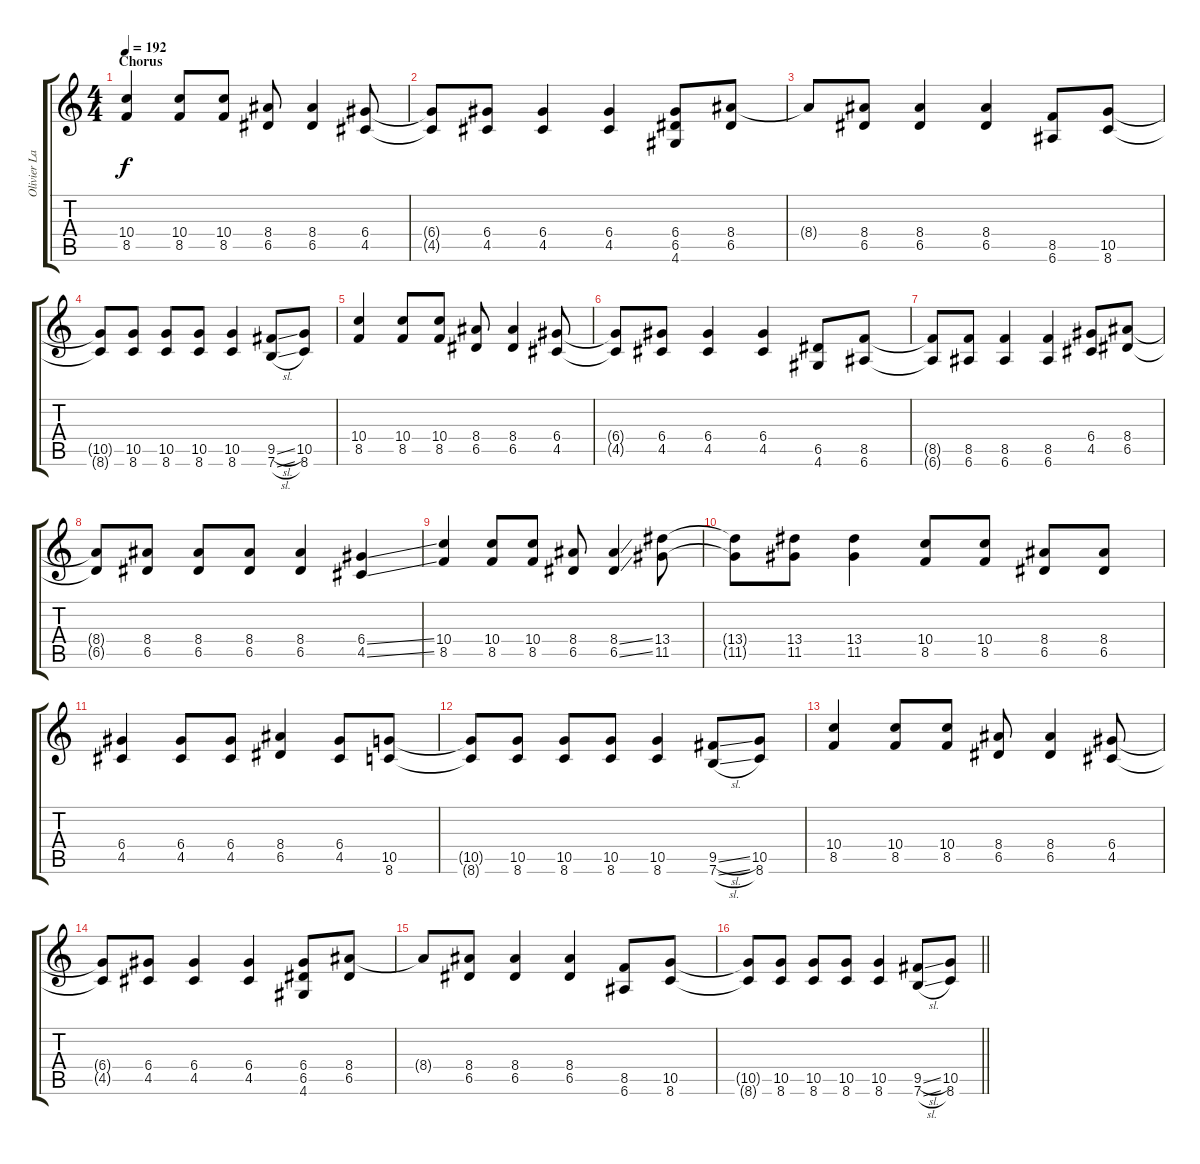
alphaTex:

\track ("Olivier Lavoie" "Olivier La") {instrument overdrivenguitar}
\staff {score tabs}
\tuning (E4 B3 G3 D3 A2 E2) {hide}
\ts (4 4)
\section ("" "Chorus")
\tempo 192
\clef g2
\ks c
(10.4 8.5).4{dy f} (10.4 8.5).8 (10.4 8.5).8 (8.4 6.5).8 (8.4 6.5).4 (6.4 4.5).8 |
(6.4{t} 4.5{t}).8 (6.4 4.5).8 (6.4 4.5).4 (6.4 4.5).4 (6.4 6.5 4.6).8 (8.4 6.5).8 |
8.4{t}.8 (8.4 6.5).8 (8.4 6.5).4 (8.4 6.5).4 (8.5 6.6).8 (10.5 8.6).8 |
(10.5{t} 8.6{t}).8 (10.5 8.6).8 (10.5 8.6).8 (10.5 8.6).8 (10.5 8.6).4 (9.5{sl} 7.6{sl}).8 (10.5 8.6).8 |
(10.4 8.5).4 (10.4 8.5).8 (10.4 8.5).8 (8.4 6.5).8 (8.4 6.5).4 (6.4 4.5).8 |
(6.4{t} 4.5{t}).8 (6.4 4.5).8 (6.4 4.5).4 (6.4 4.5).4 (6.5 4.6).8 (8.5 6.6).8 |
(8.5{t} 6.6{t}).8 (8.5 6.6).8 (8.5 6.6).4 (8.5 6.6).4 (6.4 4.5).8 (8.4 6.5).8 |
(8.4{t} 6.5{t}).8 (8.4 6.5).8 (8.4 6.5).8 (8.4 6.5).8 (8.4 6.5).4 (6.4{ss} 4.5{ss}).4 |
(10.4 8.5).4 (10.4 8.5).8 (10.4 8.5).8 (8.4 6.5).8 (8.4{ss} 6.5{ss}).4 (13.4 11.5).8 |
(13.4{t} 11.5{t}).8 (13.4 11.5).8 (13.4 11.5).4 (10.4 8.5).8 (10.4 8.5).8 (8.4 6.5).8 (8.4 6.5).8 |
(6.4 4.5).4 (6.4 4.5).8 (6.4 4.5).8 (8.4 6.5).4 (6.4 4.5).8 (10.5 8.6).8 |
(10.5{t} 8.6{t}).8 (10.5 8.6).8 (10.5 8.6).8 (10.5 8.6).8 (10.5 8.6).4 (9.5{sl} 7.6{sl}).8 (10.5 8.6).8 |
(10.4 8.5).4 (10.4 8.5).8 (10.4 8.5).8 (8.4 6.5).8 (8.4 6.5).4 (6.4 4.5).8 |
(6.4{t} 4.5{t}).8 (6.4 4.5).8 (6.4 4.5).4 (6.4 4.5).4 (6.4 6.5 4.6).8 (8.4 6.5).8 |
8.4{t}.8 (8.4 6.5).8 (8.4 6.5).4 (8.4 6.5).4 (8.5 6.6).8 (10.5 8.6).8 |
\barLineRight lightlight
(10.5{t} 8.6{t}).8 (10.5 8.6).8 (10.5 8.6).8 (10.5 8.6).8 (10.5 8.6).4 (9.5{sl} 7.6{sl}).8 (10.5 8.6).8
